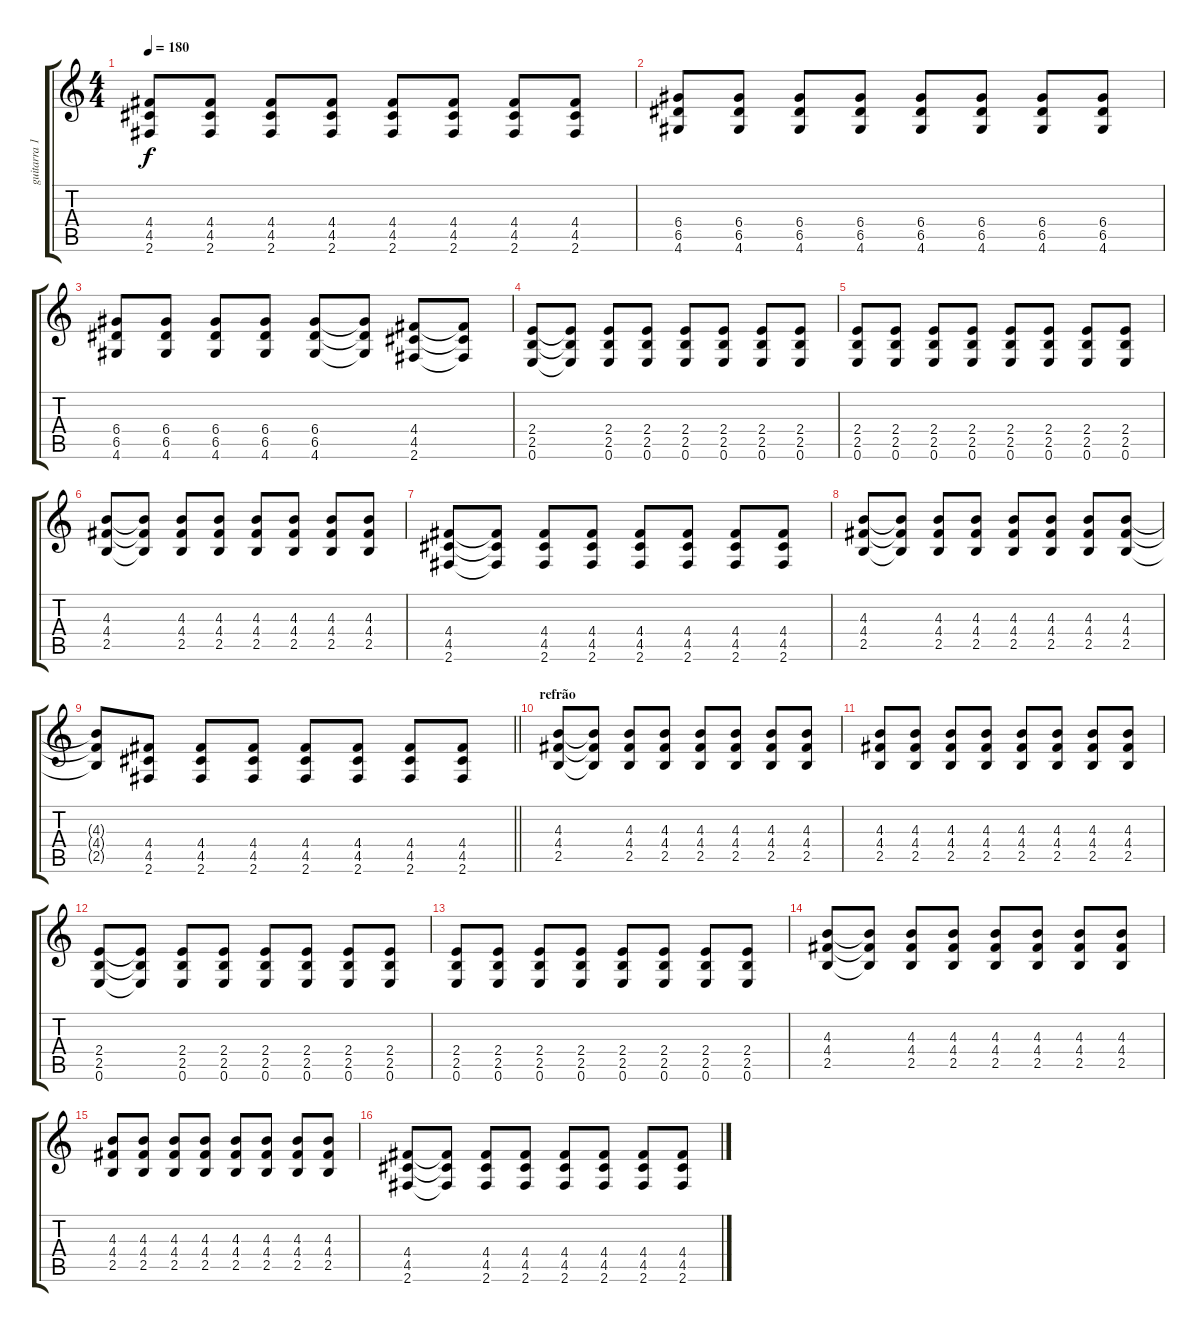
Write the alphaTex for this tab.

\track ("guitarra 1" "guitarra 1") {instrument electricguitarmuted}
\staff {score tabs}
\tuning (E4 B3 G3 D3 A2 E2) {hide}
\ts (4 4)
\tempo 180
\clef g2
\ks c
(4.4 4.5 2.6).8{dy f} (4.4 4.5 2.6).8 (4.4 4.5 2.6).8 (4.4 4.5 2.6).8 (4.4 4.5 2.6).8 (4.4 4.5 2.6).8 (4.4 4.5 2.6).8 (4.4 4.5 2.6).8 |
(6.4 6.5 4.6).8 (6.4 6.5 4.6).8 (6.4 6.5 4.6).8 (6.4 6.5 4.6).8 (6.4 6.5 4.6).8 (6.4 6.5 4.6).8 (6.4 6.5 4.6).8 (6.4 6.5 4.6).8 |
(6.4 6.5 4.6).8 (6.4 6.5 4.6).8 (6.4 6.5 4.6).8 (6.4 6.5 4.6).8 (6.4 6.5 4.6).8 (6.4{t} 6.5{t} 4.6{t}).8 (4.4 4.5 2.6).8 (4.4{t} 4.5{t} 2.6{t}).8 |
(2.4 2.5 0.6).8 (2.4{t} 2.5{t} 0.6{t}).8 (2.4 2.5 0.6).8 (2.4 2.5 0.6).8 (2.4 2.5 0.6).8 (2.4 2.5 0.6).8 (2.4 2.5 0.6).8 (2.4 2.5 0.6).8 |
(2.4 2.5 0.6).8 (2.4 2.5 0.6).8 (2.4 2.5 0.6).8 (2.4 2.5 0.6).8 (2.4 2.5 0.6).8 (2.4 2.5 0.6).8 (2.4 2.5 0.6).8 (2.4 2.5 0.6).8 |
(4.3 4.4 2.5).8 (4.3{t} 4.4{t} 2.5{t}).8 (4.3 4.4 2.5).8 (4.3 4.4 2.5).8 (4.3 4.4 2.5).8 (4.3 4.4 2.5).8 (4.3 4.4 2.5).8 (4.3 4.4 2.5).8 |
(4.4 4.5 2.6).8 (4.4{t} 4.5{t} 2.6{t}).8 (4.4 4.5 2.6).8 (4.4 4.5 2.6).8 (4.4 4.5 2.6).8 (4.4 4.5 2.6).8 (4.4 4.5 2.6).8 (4.4 4.5 2.6).8 |
(4.3 4.4 2.5).8 (4.3{t} 4.4{t} 2.5{t}).8 (4.3 4.4 2.5).8 (4.3 4.4 2.5).8 (4.3 4.4 2.5).8 (4.3 4.4 2.5).8 (4.3 4.4 2.5).8 (4.3 4.4 2.5).8 |
\barLineRight lightlight
(4.3{t} 4.4{t} 2.5{t}).8 (4.4 4.5 2.6).8 (4.4 4.5 2.6).8 (4.4 4.5 2.6).8 (4.4 4.5 2.6).8 (4.4 4.5 2.6).8 (4.4 4.5 2.6).8 (4.4 4.5 2.6).8 |
\section ("" "refrão")
(4.3 4.4 2.5).8 (4.3{t} 4.4{t} 2.5{t}).8 (4.3 4.4 2.5).8 (4.3 4.4 2.5).8 (4.3 4.4 2.5).8 (4.3 4.4 2.5).8 (4.3 4.4 2.5).8 (4.3 4.4 2.5).8 |
(4.3 4.4 2.5).8 (4.3 4.4 2.5).8 (4.3 4.4 2.5).8 (4.3 4.4 2.5).8 (4.3 4.4 2.5).8 (4.3 4.4 2.5).8 (4.3 4.4 2.5).8 (4.3 4.4 2.5).8 |
(2.4 2.5 0.6).8 (2.4{t} 2.5{t} 0.6{t}).8 (2.4 2.5 0.6).8 (2.4 2.5 0.6).8 (2.4 2.5 0.6).8 (2.4 2.5 0.6).8 (2.4 2.5 0.6).8 (2.4 2.5 0.6).8 |
(2.4 2.5 0.6).8 (2.4 2.5 0.6).8 (2.4 2.5 0.6).8 (2.4 2.5 0.6).8 (2.4 2.5 0.6).8 (2.4 2.5 0.6).8 (2.4 2.5 0.6).8 (2.4 2.5 0.6).8 |
(4.3 4.4 2.5).8 (4.3{t} 4.4{t} 2.5{t}).8 (4.3 4.4 2.5).8 (4.3 4.4 2.5).8 (4.3 4.4 2.5).8 (4.3 4.4 2.5).8 (4.3 4.4 2.5).8 (4.3 4.4 2.5).8 |
(4.3 4.4 2.5).8 (4.3 4.4 2.5).8 (4.3 4.4 2.5).8 (4.3 4.4 2.5).8 (4.3 4.4 2.5).8 (4.3 4.4 2.5).8 (4.3 4.4 2.5).8 (4.3 4.4 2.5).8 |
(4.4 4.5 2.6).8 (4.4{t} 4.5{t} 2.6{t}).8 (4.4 4.5 2.6).8 (4.4 4.5 2.6).8 (4.4 4.5 2.6).8 (4.4 4.5 2.6).8 (4.4 4.5 2.6).8 (4.4 4.5 2.6).8
